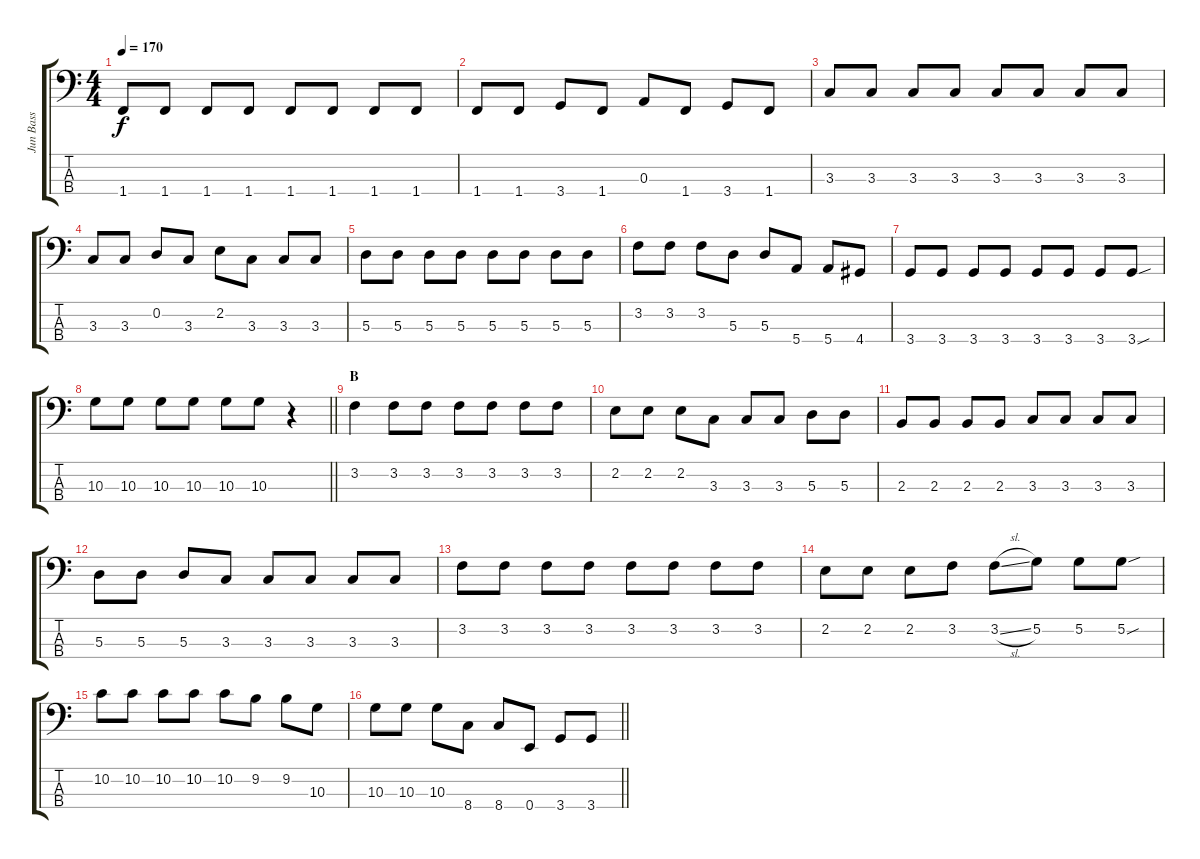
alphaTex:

\track ("Jun Bass" "Jun Bass") {instrument electricbasspick}
\staff {score tabs}
\tuning (G2 D2 A1 E1) {hide}
\ts (4 4)
\tempo 170
\clef f4
\ks c
1.4.8{dy f} 1.4.8 1.4.8 1.4.8 1.4.8 1.4.8 1.4.8 1.4.8 |
1.4.8 1.4.8 3.4.8 1.4.8 0.3.8 1.4.8 3.4.8 1.4.8 |
3.3.8 3.3.8 3.3.8 3.3.8 3.3.8 3.3.8 3.3.8 3.3.8 |
3.3.8 3.3.8 0.2.8 3.3.8 2.2.8 3.3.8 3.3.8 3.3.8 |
5.3.8 5.3.8 5.3.8 5.3.8 5.3.8 5.3.8 5.3.8 5.3.8 |
3.2.8 3.2.8 3.2.8 5.3.8 5.3.8 5.4.8 5.4.8 4.4.8 |
3.4.8 3.4.8 3.4.8 3.4.8 3.4.8 3.4.8 3.4.8 3.4{sou}.8 |
\barLineRight lightlight
10.3.8 10.3.8 10.3.8 10.3.8 10.3.8 10.3.8 r.4 |
\section ("" "B")
3.2.4 3.2.8 3.2.8 3.2.8 3.2.8 3.2.8 3.2.8 |
2.2.8 2.2.8 2.2.8 3.3.8 3.3.8 3.3.8 5.3.8 5.3.8 |
2.3.8 2.3.8 2.3.8 2.3.8 3.3.8 3.3.8 3.3.8 3.3.8 |
5.3.8 5.3.8 5.3.8 3.3.8 3.3.8 3.3.8 3.3.8 3.3.8 |
3.2.8 3.2.8 3.2.8 3.2.8 3.2.8 3.2.8 3.2.8 3.2.8 |
2.2.8 2.2.8 2.2.8 3.2.8 3.2{sl}.8 5.2.8 5.2.8 5.2{sou}.8 |
10.2.8 10.2.8 10.2.8 10.2.8 10.2.8 9.2.8 9.2.8 10.3.8 |
\barLineRight lightlight
10.3.8 10.3.8 10.3.8 8.4.8 8.4.8 0.4.8 3.4.8 3.4.8
